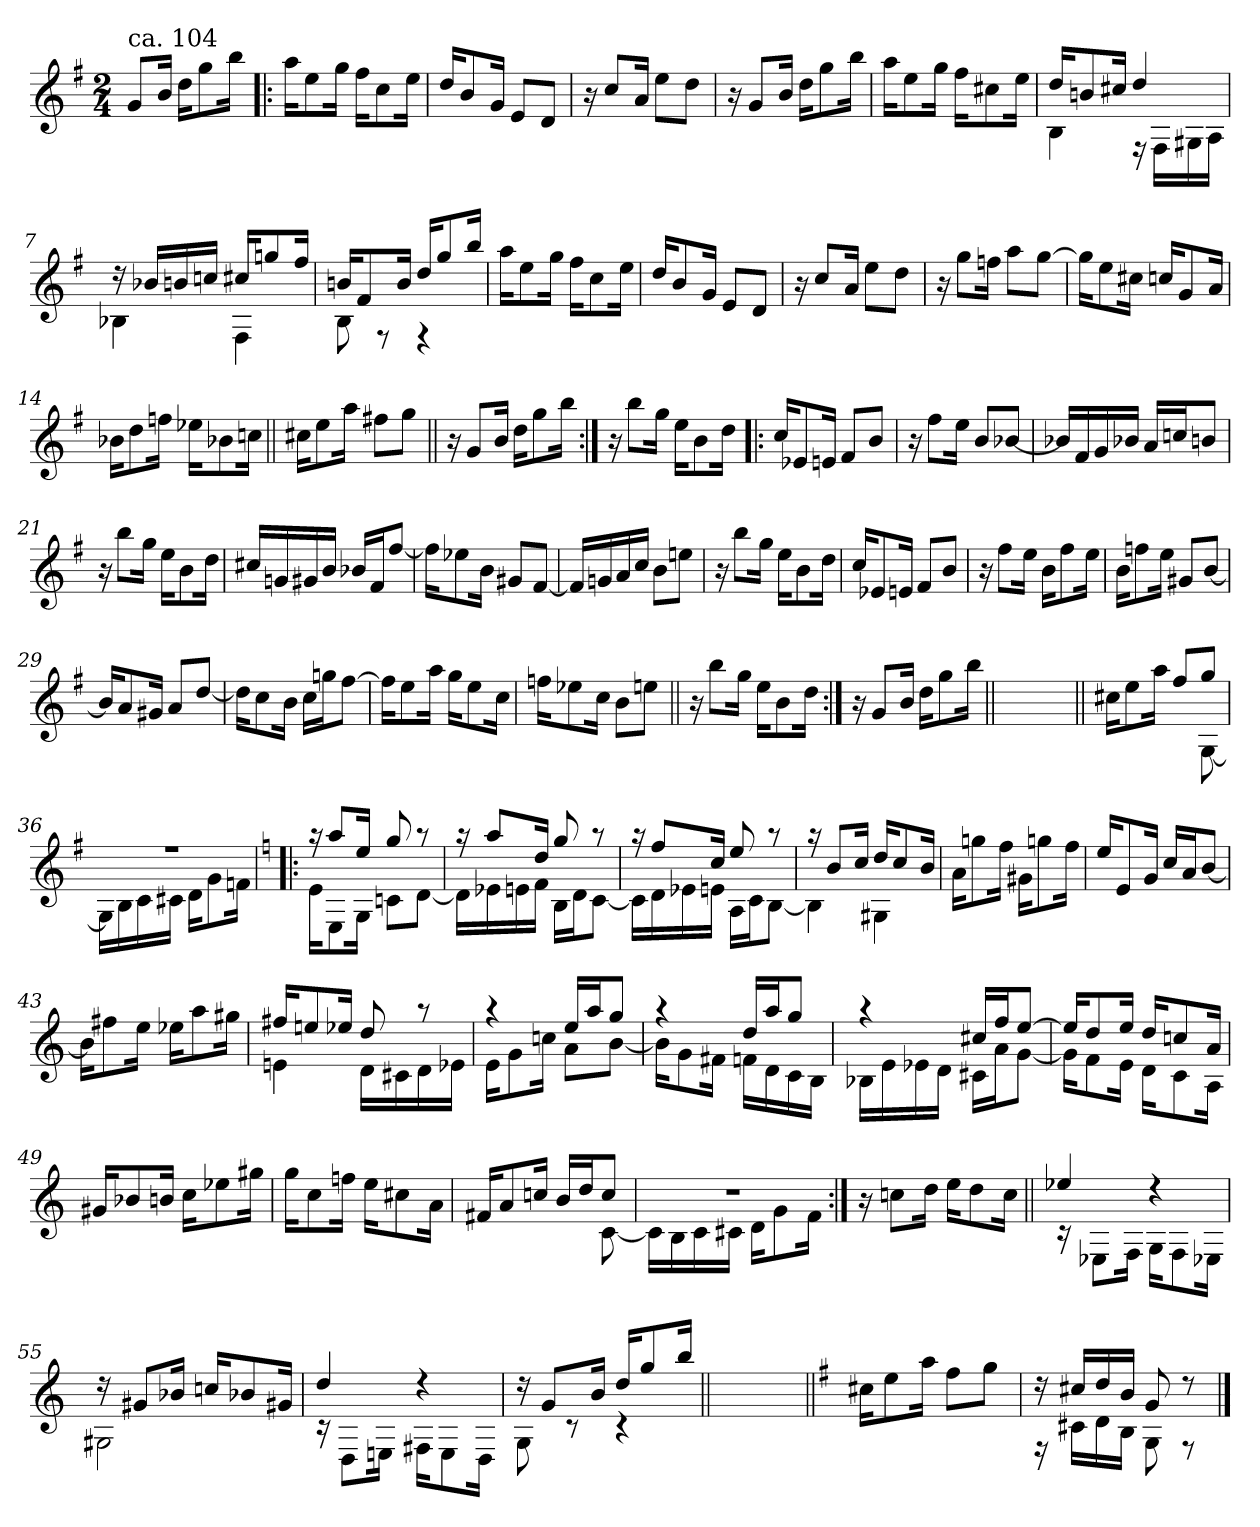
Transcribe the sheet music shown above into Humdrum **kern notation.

**kern
*part1
*staff1
*clefG2
*k[f#]
*G:
*M2/4
=
!LO:TX:a:t=ca. 104
8g/L
16b/Jk
16dd\KL
8gg\
16bb\Jk
=1!|:
16aa\KL
8ee\
16gg\Jk
16ff#\KL
8cc\
16ee\Jk
=2
16dd/KL
8b/
16g/Jk
8e/L
8d/J
=3
16r
8cc/L
16a/Jk
8ee\L
8dd\J
=4
16r
8g/L
16b/Jk
16dd\KL
8gg\
16bb\Jk
!!LO:LB:g=z
=5
16aa\KL
8ee\
16gg\Jk
16ff#\KL
8cc#X\
16ee\Jk
=6
*^
16dd/KL	4B\
8bn/	.
16cc#X/Jk	.
4dd/	16rF
.	16F#\LL
.	16G#X\
.	16A\JJ
=7	=7
16rdd	4B-X\
16b-X/LL	.
16bn/	.
16ccn/JJ	.
16cc#X/KL	4F#\
8ggn/	.
16ff#/Jk	.
=8	=8
16bn/KL	8B\
8f#/	.
.	8rF
16b/Jk	.
16dd/KL	4rF
8gg/	.
16bb/Jk	.
*v	*v
!!LO:LB:g=z
=9
16aa\KL
8ee\
16gg\Jk
16ff#\KL
8cc\
16ee\Jk
=10
16dd/KL
8b/
16g/Jk
8e/L
8d/J
=11
16r
8cc/L
16a/Jk
8ee\L
8dd\J
=12
16r
8gg\L
16ffn\Jk
8aa\L
[8gg\J
!!LO:LB:g=z
=13
16gg\KL]
8ee\
16cc#X\Jk
16ccn/KL
8g/
16a/Jk
=14
16b-X\KL
8dd\
16ffn\Jk
16ee-X\KL
8b-X\
16ccn\Jk
=15||
16cc#X\KL
8ee\
16aa\Jk
8ff#X\L
8gg\J
=16||
16r
8g/L
16b/Jk
16dd\KL
8gg\
16bb\Jk
!!LO:LB:g=z
=17:|!
16r
8bb\L
16gg\Jk
16ee\KL
8b\
16dd\Jk
=18!|:
16cc/KL
8e-X/
16en/Jk
8f#/L
8b/J
=19
16r
8ff#\L
16ee\Jk
8b/L
[8b-X/J
=20
16b-X/LL]
16f#/
16g/
16b-X/JJ
16a/LL
16ccn/J
8bn/J
=21
16r
8bb\L
16gg\Jk
16ee\KL
8b\
16dd\Jk
!!LO:LB:g=z
=22
16cc#X/LL
16gn/
16g#X/
16b/JJ
16b-X/LL
16f#/J
[8ff#/J
=23
16ff#\KL]
8ee-X\
16b\Jk
8g#X/L
[8f#/J
=24
16f#/LL]
16gn/
16a/
16cc/JJ
8b\L
8een\J
=25
16r
8bb\L
16gg\Jk
16ee\KL
8b\
16dd\Jk
!!LO:LB:g=z
=26
16cc/KL
8e-X/
16en/Jk
8f#/L
8b/J
=27
16r
8ff#\L
16ee\Jk
16b\KL
8ff#\
16ee\Jk
=28
16b\KL
8ffn\
16ee\Jk
8g#X/L
[8b/J
=29
16b/KL]
8a/
16g#X/Jk
8a/L
[8dd/J
!!LO:LB:g=z
=30
16dd\KL]
8cc\
16b\Jk
16cc\LL
16ggn\J
[8ff#\J
=31
16ff#\KL]
8ee\
16aa\Jk
16gg\KL
8ee\
16cc\Jk
=32
16ffn\KL
8ee-X\
16cc\Jk
8b\L
8een\J
=33||
16r
8bb\L
16gg\Jk
16ee\KL
8b\
16dd\Jk
!!LO:LB:g=z
=34:|!
16r
8g/L
16b/Jk
16dd\KL
8gg\
16bb\Jk
=34X341||
2ryy
=35||
*^
16cc#X\KL	4ryy
8ee\	.
16aa\Jk	.
8ff#/L	8ryy
8gg/J	[<8G\
=36	=36
2rgg	16G\LL]
.	16B\
.	16c\
.	16c#X\JJ
.	16d\KL
.	8g\
.	16fn\Jk
!!LO:PB:g=z	!!
=37!|:	=37!|:
*k[]	*
*C:	*
16raa	16e\KL
8aa/L	8E\
16ee/Jk	16G\Jk
8gg/	8cn\L
8raa	[<8d\J
=38	=38
16raa	16d\LL]
8aa/L	16e-X\
.	16en\
16dd/Jk	16f\JJ
8gg/	16B\LL
.	16d\J
8raa	[<8c\J
=39	=39
16raa	16c\LL]
8ff/L	16d\
.	16e-X\
16cc/Jk	16en\JJ
8ee/	16A\LL
.	16c\J
8raa	[<8B\J
=40	=40
16raa	4B\]
8b/L	.
16cc/Jk	.
16dd/KL	4G#X\
8cc/	.
16b/Jk	.
*v	*v
!!LO:LB:g=z
=41
16a\KL
8ggn\
16ff\Jk
16g#X\KL
8ggn\
16ff\Jk
=42
16ee/KL
8e/
16g/Jk
16cc/LL
16a/J
[8b/J
=43
16b\KL]
8ff#X\
16ee\Jk
16ee-X\KL
8aa\
16gg#X\Jk
=44
*^
16ff#X/KL	4en\
8een/	.
16ee-X/Jk	.
8dd/	16d\LL
.	16c#X\
8raa	16d\
.	16e-X\JJ
!!LO:LB:g=z	!!
=45	=45
4rgg	16e\KL
.	8g\
.	16ccn\Jk
16ee/LL	8a\L
16aa/J	.
8gg/J	[<8b\J
=46	=46
4rgg	16b\KL]
.	8g\
.	16f#X\Jk
16dd/LL	16fn\LL
16aa/J	16d\
8gg/J	16c\
.	16B\JJ
=47	=47
4rgg	16B-X\LL
.	16e\
.	16e-X\
.	16d\JJ
16cc#X/LL	16c#X\LL
16ff/J	16a\J
[>8ee/J	[<8g\J
=48	=48
16ee/KL]	16g\KL]
8dd/	8f\
16ee/Jk	16e\Jk
16dd/KL	16d\KL
8ccn/	8c\
16a/Jk	16A\Jk
*v	*v
!!LO:LB:g=z
=49
16g#X/KL
8b-X/
16bn/Jk
16cc\KL
8ee-X\
16gg#X\Jk
=50
16gg\KL
8cc\
16ffn\Jk
16ee\KL
8cc#X\
16a\Jk
=51
*^
16f#X/KL	4ryy
8a/	.
16ccn/Jk	.
16b/LL	8ryy
16dd/J	.
8cc/J	[<8c\
=52	=52
2rdd	16c\LL]
.	16B\
.	16c\
.	16c#X\JJ
.	16d\KL
.	8g\
.	16f\Jk
*v	*v
!!LO:LB:g=z
=53:|!
16r
8ccn\L
16dd\Jk
16ee\KL
8dd\
16cc\Jk
=54||
*^
4ee-X/	16rc
.	8E-X\L
.	16F\Jk
4rdd	16G\KL
.	8F\
.	16E-X\Jk
=55	=55
16rdd	2G#X\
8g#X/L	.
16b-X/Jk	.
16ccn/KL	.
8b-X/	.
16g#X/Jk	.
=56	=56
4dd/	16rc
.	8D\L
.	16En\Jk
4rdd	16F#X\KL
.	8E\
.	16D\Jk
!!LO:LB:g=z	!!
=57	=57
16rdd	8G\
8g/L	.
.	8rc
16b/Jk	.
16dd/KL	4rc
8gg/	.
16bb/Jk	.
*v	*v
=57X572||
2ryy
=58||
*k[f#]
*G:
16cc#X\KL
8ee\
16aa\Jk
8ff#\L
8gg\J
=59
*^
16rdd	16rF
16cc#X/LL	16c#X\LL
16dd/	16d\
16b/JJ	16B\JJ
8g/	8G\
8rdd	8rF
*v	*v
==
*-
